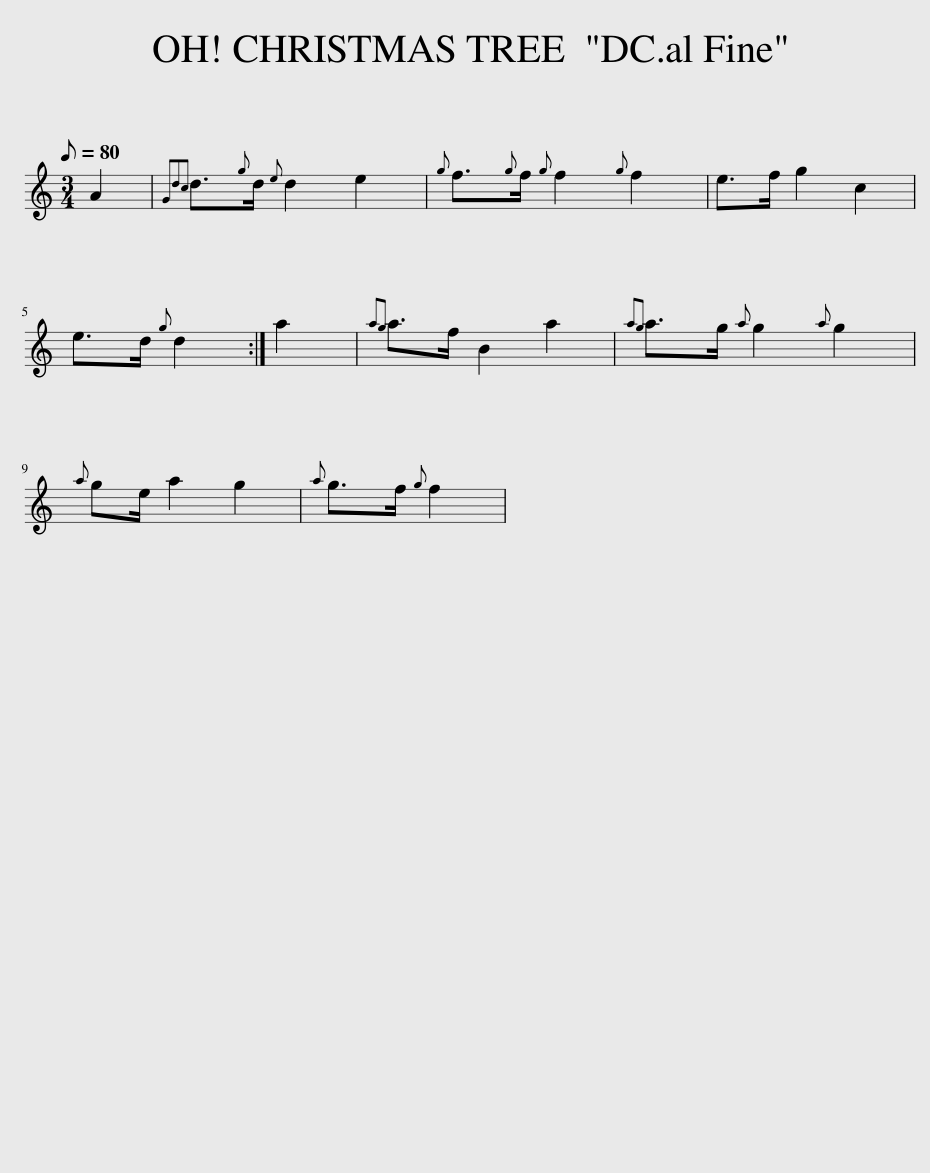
X:1
L:1/8
Q:1/8=80
M:3/4
I:linebreak $
K:C
V:1 treble
V:1
 A2 |{Gdc} d3/2{g}d/{e} d2 e2 |{g} f3/2{g}f/{g} f2{g} f2 | e>f g2 c2 |$ e>d{g} d2 :| %5
 a2 |{ag} a>f B2 a2 |{ag} a>g{a} g2{a} g2 |${a} ge/ a2 g2 |{a} g>f{g} f2 | %10
